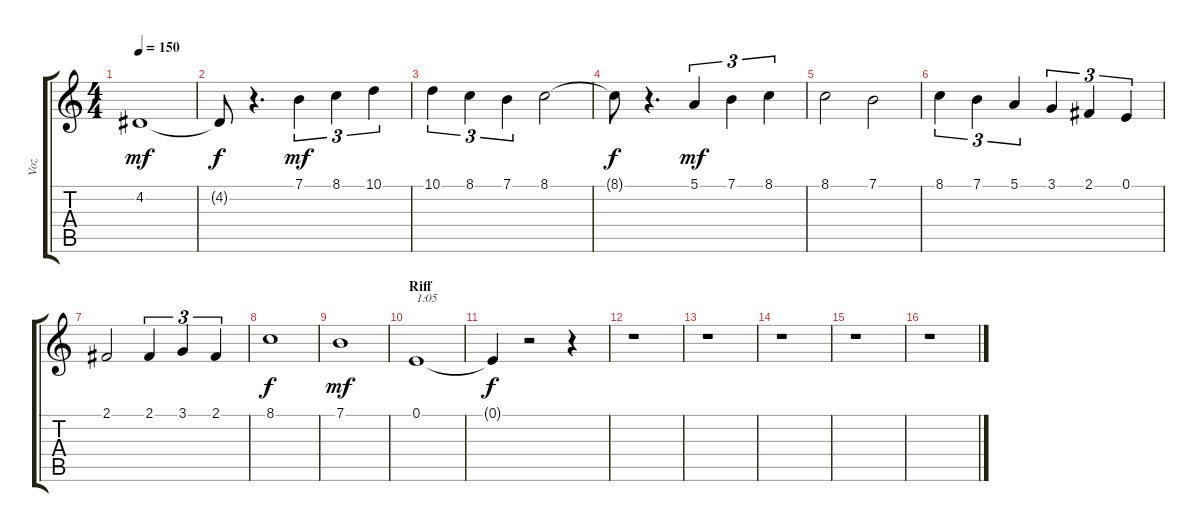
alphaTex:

\track ("Voz" "Voz") {instrument voiceoohs}
\staff {score tabs}
\tuning (E4 B3 G3 D3 A2 E2) {hide}
\ts (4 4)
\tempo 150
\clef g2
\ks c
4.2.1{dy mf} |
4.2{t}.8{dy f} r.4{d} 7.1.4{tu (3 2) dy mf} 8.1.4{tu (3 2)} 10.1.4{tu (3 2)} |
10.1.4{tu (3 2)} 8.1.4{tu (3 2)} 7.1.4{tu (3 2)} 8.1.2 |
8.1{t}.8{dy f} r.4{d} 5.1.4{tu (3 2) dy mf} 7.1.4{tu (3 2)} 8.1.4{tu (3 2)} |
8.1.2 7.1.2 |
8.1.4{tu (3 2)} 7.1.4{tu (3 2)} 5.1.4{tu (3 2)} 3.1.4{tu (3 2)} 2.1.4{tu (3 2)} 0.1.4{tu (3 2)} |
2.1.2 2.1.4{tu (3 2)} 3.1.4{tu (3 2)} 2.1.4{tu (3 2)} |
8.1.1{dy f} |
7.1.1{dy mf} |
\section ("" "Riff")
0.1.1{txt "1:05"} |
0.1{t}.4{dy f} r.2 r.4 |
r.1 |
r.1 |
r.1 |
r.1 |
r.1
